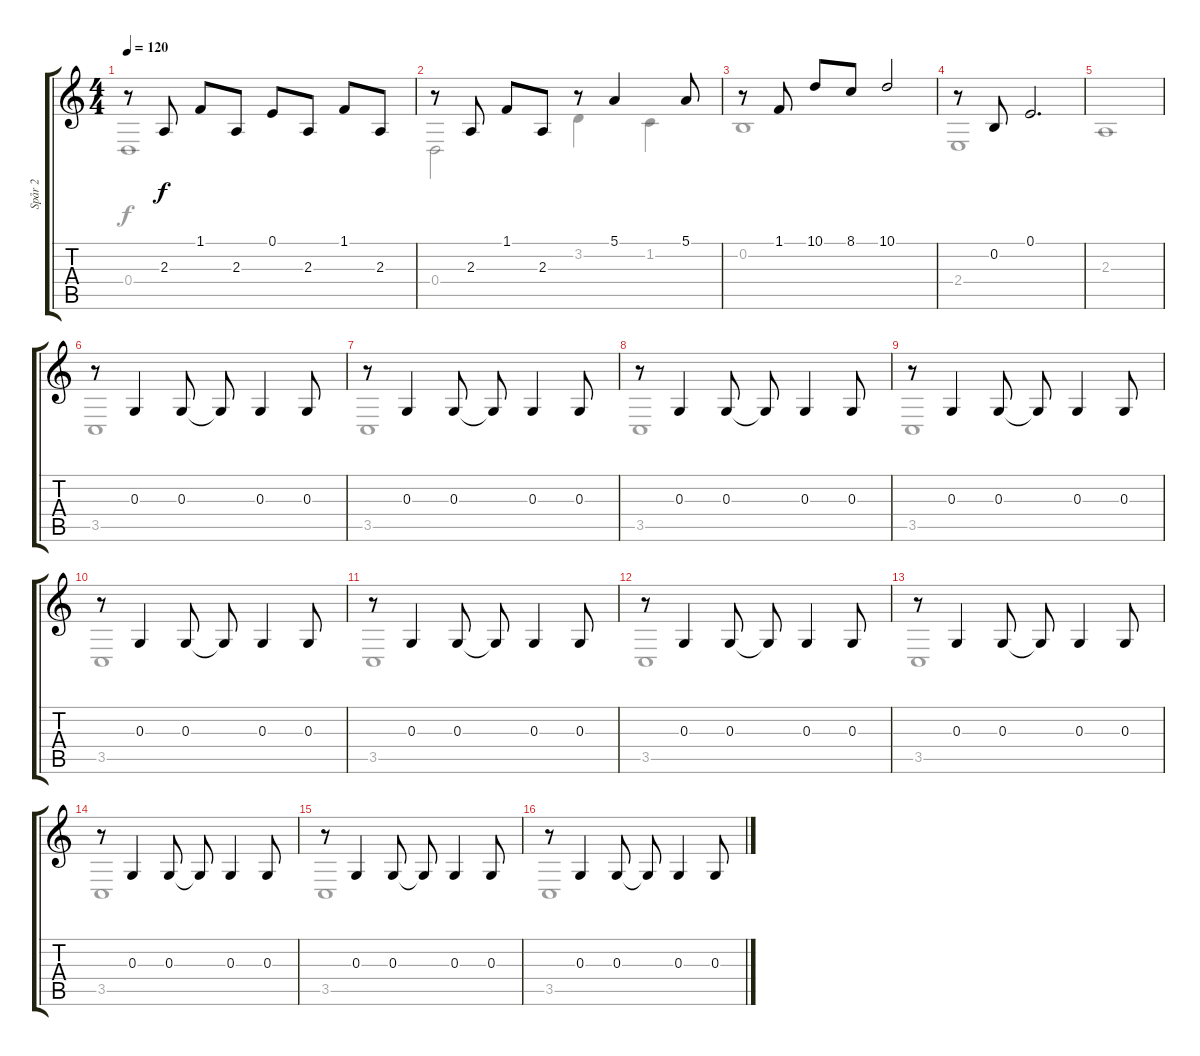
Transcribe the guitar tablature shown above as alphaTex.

\track ("Spår 2" "Spår 2") {instrument acousticgrandpiano}
\staff {score tabs}
\tuning (E4 B3 G3 D3 A2 E2) {hide}
\voice
\ts (4 4)
\tempo 120
\clef g2
\ks c
r.8{dy f} 2.3.8 1.1.8 2.3.8 0.1.8 2.3.8 1.1.8 2.3.8 |
r.8 2.3.8 1.1.8 2.3.8 r.8 5.1.4 5.1.8 |
r.8 1.1.8 10.1.8 8.1.8 10.1.2 |
r.8 0.2.8 0.1.2{d} |
|
r.8 0.3.4 0.3.8 0.3{t}.8 0.3.4 0.3.8 |
r.8 0.3.4 0.3.8 0.3{t}.8 0.3.4 0.3.8 |
r.8 0.3.4 0.3.8 0.3{t}.8 0.3.4 0.3.8 |
r.8 0.3.4 0.3.8 0.3{t}.8 0.3.4 0.3.8 |
r.8 0.3.4 0.3.8 0.3{t}.8 0.3.4 0.3.8 |
r.8 0.3.4 0.3.8 0.3{t}.8 0.3.4 0.3.8 |
r.8 0.3.4 0.3.8 0.3{t}.8 0.3.4 0.3.8 |
r.8 0.3.4 0.3.8 0.3{t}.8 0.3.4 0.3.8 |
r.8 0.3.4 0.3.8 0.3{t}.8 0.3.4 0.3.8 |
r.8 0.3.4 0.3.8 0.3{t}.8 0.3.4 0.3.8 |
r.8 0.3.4 0.3.8 0.3{t}.8 0.3.4 0.3.8
\voice
\clef g2
\ottava regular
\simile none
\ks c
0.4.1{dy f} |
0.4.2 3.2.4 1.2.4 |
0.2.1 |
2.4.1 |
2.3.1 |
3.5.1 |
3.5.1 |
3.5.1 |
3.5.1 |
3.5.1 |
3.5.1 |
3.5.1 |
3.5.1 |
3.5.1 |
3.5.1 |
3.5.1
